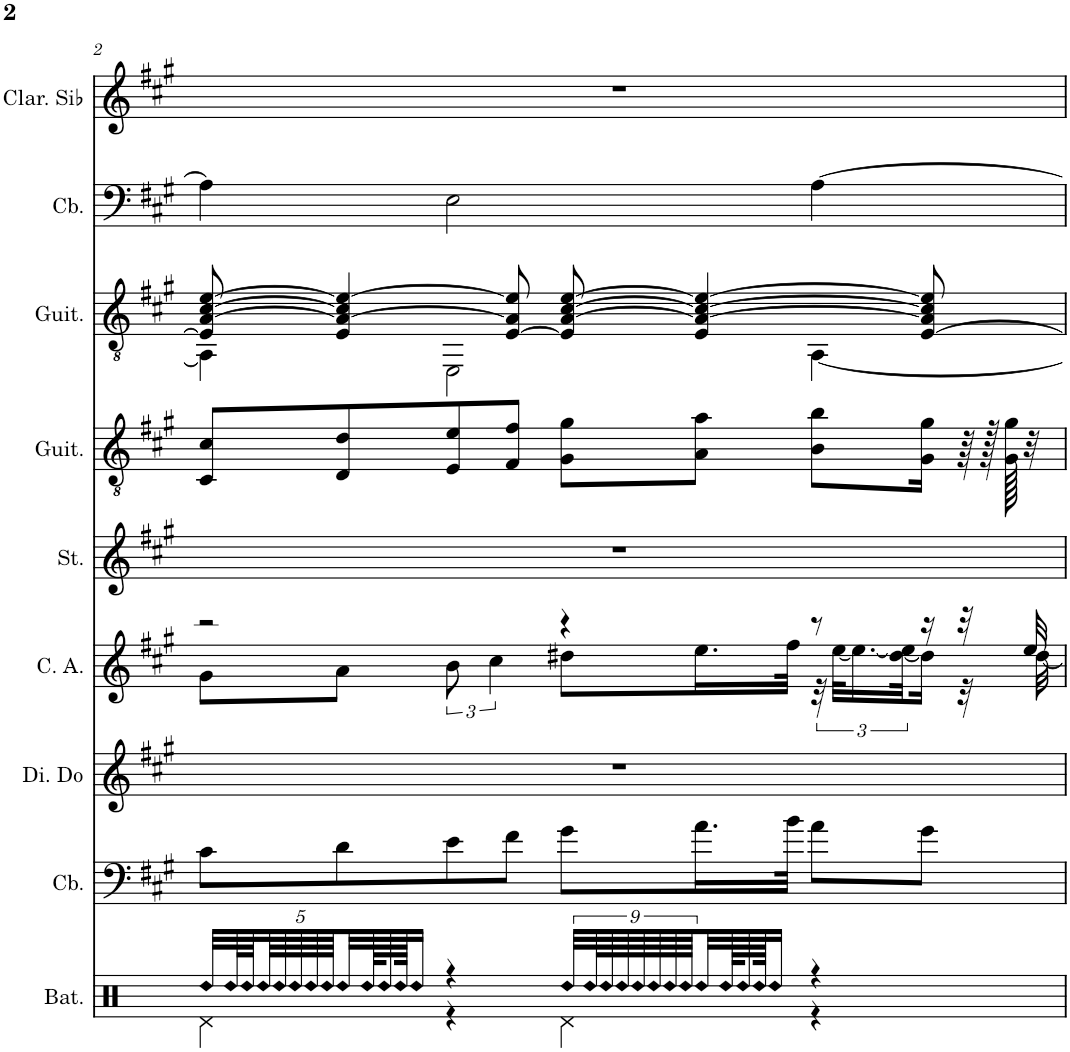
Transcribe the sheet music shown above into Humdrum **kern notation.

**kern	**kern	**kern	**kern	**kern	**kern	**kern	**kern	**kern
*part9	*part8	*part7	*part6	*part5	*part4	*part3	*part2	*part1
*staff9	*staff8	*staff7	*staff6	*staff5	*staff4	*staff3	*staff2	*staff1
*I"Batterie, Drums	*I"Contrebasse, Acoustic Bass	*I"Dizi en Do, Piccolo	*I"Cor anglais, English Horn	*I"Cordes, String Ensemble 2	*I"Guitare acoustique, Acoustic Guitar (steel)	*I"Guitare classique, Acoustic Guitar (nylon)	*I"Contrebasse, Acoustic Bass	*I"Clarinette en Sib
*I'Bat.	*I'Cb.	*I'Di. Do	*I'C. A.	*I'St.	*I'Guit.	*I'Guit.	*I'Cb.	*I'Clar. Sib
!!LO:PB:g=z
*clefX	*clefF4	*clefG2	*clefG2	*clefG2	*clefGv2	*clefGv2	*clefF4	*clefG2
*	*Trd7c12	*Trd-7c-12	*Trd4c7	*	*	*	*Trd7c12	*Trd1c2
*k[]	*k[f#c#g#]	*k[f#c#g#]	*k[f#c#g#]	*k[f#c#g#]	*k[f#c#g#]	*k[f#c#g#]	*k[f#c#g#]	*k[f#c#g#]
*M4/4	*M4/4	*M4/4	*M4/4	*M4/4	*M4/4	*M4/4	*M4/4	*M4/4
=2	=2	=2	=2	=2	=2	=2	=2	=2
!LO:N:head=diamond	!	!	!	!	!	!	!	!
*^	*	*	*^	*	*	*^	*	*
32Rdd/LLL	4Rd\	8c#\L	1r	2r	8g#\L	1r	8C#/ 8c#/L	8E/] [8A/ [8c#/ [8e/	4AA\]	4A\]	1r
!LO:N:head=diamond	!	!	!	!	!	!	!	!	!	!	!
64Rdd/L	.	.	.	.	.	.	.	.	.	.	.
!LO:N:head=diamond	!	!	!	!	!	!	!	!	!	!	!
64Rdd/	.	.	.	.	.	.	.	.	.	.	.
*Xbrackettup	*	*	*	*	*	*	*	*	*	*	*
!LO:N:head=diamond	!	!	!	!	!	!	!	!	!	!	!
80Rdd/	.	.	.	.	.	.	.	.	.	.	.
!LO:N:head=diamond	!	!	!	!	!	!	!	!	!	!	!
80Rdd/	.	.	.	.	.	.	.	.	.	.	.
!LO:N:head=diamond	!	!	!	!	!	!	!	!	!	!	!
80Rdd/	.	.	.	.	.	.	.	.	.	.	.
!LO:N:head=diamond	!	!	!	!	!	!	!	!	!	!	!
80Rdd/	.	.	.	.	.	.	.	.	.	.	.
!LO:N:head=diamond	!	!	!	!	!	!	!	!	!	!	!
80Rdd/J	.	.	.	.	.	.	.	.	.	.	.
!LO:N:head=diamond	!	!	!	!	!	!	!	!	!	!	!
32Rdd/	.	8d\	.	.	8a\J	.	8D/ 8d/	4E/ 4A/_ 4c#/] 4e/_	.	.	.
!LO:N:head=diamond	!	!	!	!	!	!	!	!	!	!	!
128Rdd/KL	.	.	.	.	.	.	.	.	.	.	.
!LO:N:head=diamond	!	!	!	!	!	!	!	!	!	!	!
64Rdd/	.	.	.	.	.	.	.	.	.	.	.
!LO:N:head=diamond	!	!	!	!	!	!	!	!	!	!	!
128Rdd/JJK	.	.	.	.	.	.	.	.	.	.	.
!LO:N:head=diamond	!	!	!	!	!	!	!	!	!	!	!
16Rdd/JJ	.	.	.	.	.	.	.	.	.	.	.
4r	4r	8e\	.	.	12b\	.	8E/ 8e/	.	2EE\	2E\	.
.	.	.	.	.	6cc#\	.	.	.	.	.	.
.	.	8f#\J	.	.	.	.	8F#/ 8f#/J	[8E/ 8A/] 8e/]	.	.	.
*brackettup	*	*	*	*	*	*	*	*	*	*	*
!LO:N:head=diamond	!	!	!	!	!	!	!	!	!	!	!
36Rdd/LLL	4Rd\	8g#\L	.	4r	8dd#X\L	.	8G#\ 8g#\L	8E/] [8A/ [8c#/ [8e/	.	.	.
!LO:N:head=diamond	!	!	!	!	!	!	!	!	!	!	!
72Rdd/L	.	.	.	.	.	.	.	.	.	.	.
!LO:N:head=diamond	!	!	!	!	!	!	!	!	!	!	!
72Rdd/	.	.	.	.	.	.	.	.	.	.	.
!LO:N:head=diamond	!	!	!	!	!	!	!	!	!	!	!
72Rdd/	.	.	.	.	.	.	.	.	.	.	.
!LO:N:head=diamond	!	!	!	!	!	!	!	!	!	!	!
72Rdd/	.	.	.	.	.	.	.	.	.	.	.
!LO:N:head=diamond	!	!	!	!	!	!	!	!	!	!	!
72Rdd/	.	.	.	.	.	.	.	.	.	.	.
!LO:N:head=diamond	!	!	!	!	!	!	!	!	!	!	!
72Rdd/	.	.	.	.	.	.	.	.	.	.	.
!LO:N:head=diamond	!	!	!	!	!	!	!	!	!	!	!
72Rdd/J	.	.	.	.	.	.	.	.	.	.	.
!LO:N:head=diamond	!	!	!	!	!	!	!	!	!	!	!
32Rdd/	.	16.a\L	.	.	16.ee\L	.	8A\ 8a\J	4E/ 4A/_ 4c#/_ 4e/_	.	.	.
!LO:N:head=diamond	!	!	!	!	!	!	!	!	!	!	!
128Rdd/KL	.	.	.	.	.	.	.	.	.	.	.
!LO:N:head=diamond	!	!	!	!	!	!	!	!	!	!	!
64Rdd/	.	.	.	.	.	.	.	.	.	.	.
!LO:N:head=diamond	!	!	!	!	!	!	!	!	!	!	!
128Rdd/JJK	.	.	.	.	.	.	.	.	.	.	.
!LO:N:head=diamond	!	!	!	!	!	!	!	!	!	!	!
16Rdd/JJ	.	.	.	.	.	.	.	.	.	.	.
.	.	32b\JJk	.	.	32ff#\JJk	.	.	.	.	.	.
4r	4r	8a\L	.	8r	48r	.	8B\ 8b\L	.	[4AA\	[4A\	.
.	.	.	.	.	[48ee\KLL	.	.	.	.	.	.
.	.	.	.	.	24.ee\_	.	.	.	.	.	.
.	.	.	.	.	[48dd#\ 48ee\]K	.	.	.	.	.	.
.	.	8g#\J	.	16r	16dd#\JJ]	.	16G#\ 16g#\Jk	[8E/ 8A/] 8c#/] 8e/]	.	.	.
.	.	.	.	32r	32r	.	64r	.	.	.	.
.	.	.	.	.	.	.	128r	.	.	.	.
.	.	.	.	.	.	.	128G#\ 128g#\	.	.	.	.
.	.	.	.	32ee/	[32dd#\	.	32r	.	.	.	.
*v	*v	*	*	*v	*v	*	*	*v	*v	*	*
=	=	=	=	=	=	=	=	=
*-	*-	*-	*-	*-	*-	*-	*-	*-
